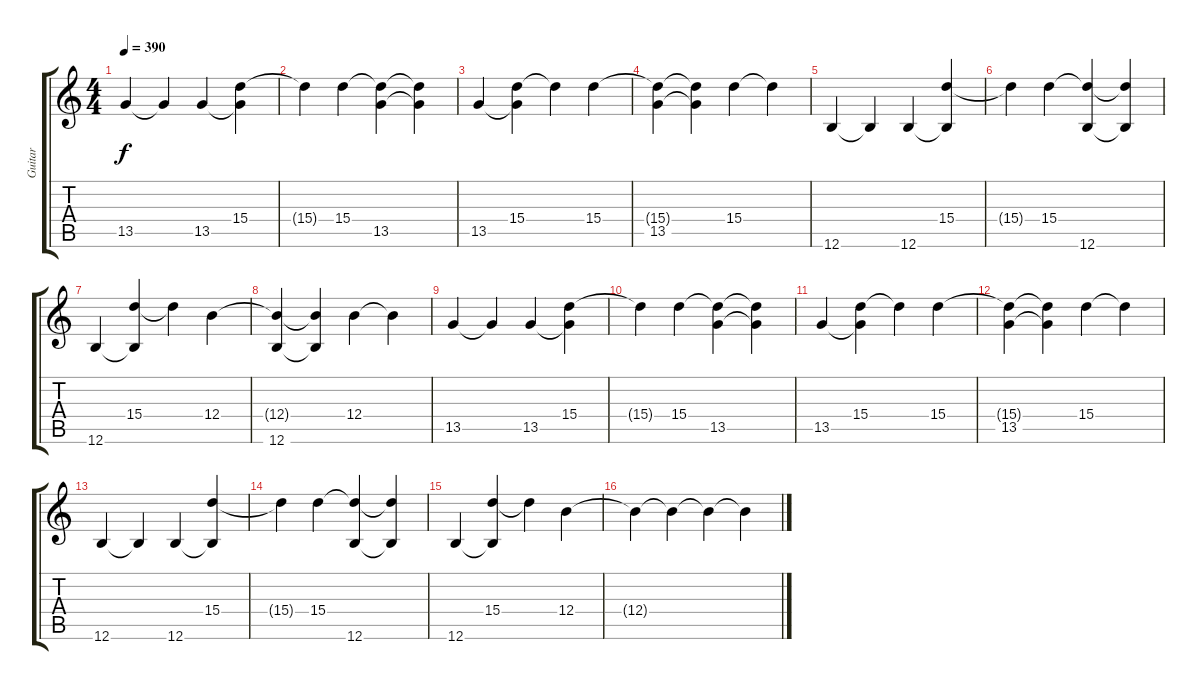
\track ("Guitar" "Guitar") {instrument distortionguitar}
\staff {score tabs}
\tuning (Db4 Ab3 E3 B2 Gb2 B1) {hide}
\ts (4 4)
\tempo 390
\clef g2
\ks c
13.5.4{dy f instrument electricguitarclean} 13.5{t}.4 13.5.4 (15.4 13.5{t}).4 |
15.4{t}.4 15.4.4 (15.4{t} 13.5).4 (15.4{t} 13.5{t}).4 |
13.5.4 (15.4 13.5{t}).4 15.4{t}.4 15.4.4 |
(15.4{t} 13.5).4 (15.4{t} 13.5{t}).4 15.4.4 15.4{t}.4 |
12.6.4{instrument electricguitarclean} 12.6{t}.4 12.6.4 (15.4 12.6{t}).4 |
15.4{t}.4 15.4.4 (15.4{t} 12.6).4 (15.4{t} 12.6{t}).4 |
12.6.4 (15.4 12.6{t}).4 15.4{t}.4 12.4.4 |
(12.4{t} 12.6).4 (12.4{t} 12.6{t}).4 12.4.4 12.4{t}.4 |
13.5.4{instrument electricguitarclean} 13.5{t}.4 13.5.4 (15.4 13.5{t}).4 |
15.4{t}.4 15.4.4 (15.4{t} 13.5).4 (15.4{t} 13.5{t}).4 |
13.5.4 (15.4 13.5{t}).4 15.4{t}.4 15.4.4 |
(15.4{t} 13.5).4 (15.4{t} 13.5{t}).4 15.4.4 15.4{t}.4 |
12.6.4{instrument electricguitarclean} 12.6{t}.4 12.6.4 (15.4 12.6{t}).4 |
15.4{t}.4 15.4.4 (15.4{t} 12.6).4 (15.4{t} 12.6{t}).4 |
12.6.4 (15.4 12.6{t}).4 15.4{t}.4 12.4.4 |
12.4{t}.4 12.4{t}.4 12.4{t}.4 12.4{t}.4
